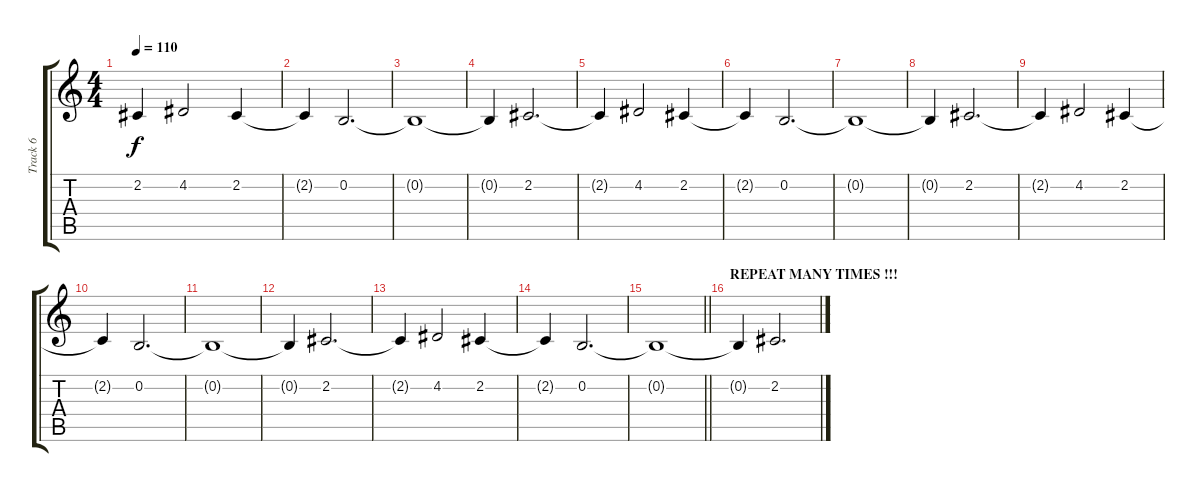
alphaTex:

\track ("Track 6" "Track 6") {instrument flute}
\staff {score tabs}
\tuning (E4 B3 G3 D3 A2 E2) {hide}
\ts (4 4)
\tempo 110
\clef g2
\ks c
2.2{t}.4{dy f} 4.2.2 2.2.4 |
2.2{t}.4 0.2.2{d} |
0.2{t}.1 |
0.2{t}.4 2.2.2{d} |
2.2{t}.4 4.2.2 2.2.4 |
2.2{t}.4 0.2.2{d} |
0.2{t}.1 |
0.2{t}.4 2.2.2{d} |
2.2{t}.4 4.2.2 2.2.4 |
2.2{t}.4 0.2.2{d} |
0.2{t}.1 |
0.2{t}.4 2.2.2{d} |
2.2{t}.4 4.2.2 2.2.4 |
2.2{t}.4 0.2.2{d} |
\barLineRight lightlight
0.2{t}.1 |
\section ("" "REPEAT MANY TIMES !!!")
0.2{t}.4 2.2.2{d}
